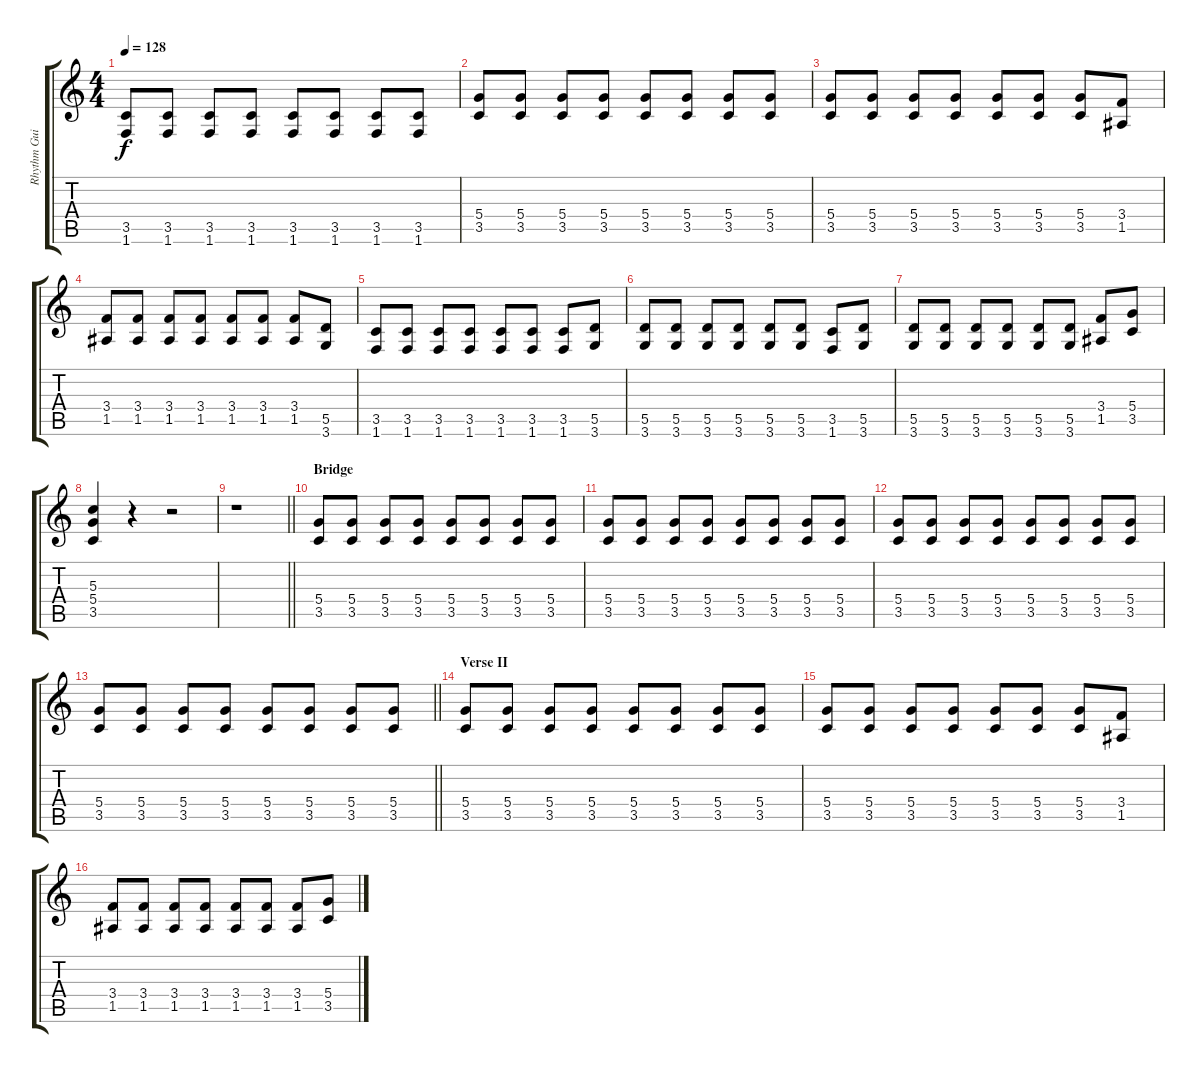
\track ("Rhythm Guitar" "Rhythm Gui") {instrument electricguitarmuted}
\staff {score tabs}
\tuning (E4 B3 G3 D3 A2 E2) {hide}
\ts (4 4)
\tempo 128
\clef g2
\ks c
(3.5 1.6).8{dy f} (3.5 1.6).8 (3.5 1.6).8 (3.5 1.6).8 (3.5 1.6).8 (3.5 1.6).8 (3.5 1.6).8 (3.5 1.6).8 |
(5.4 3.5).8 (5.4 3.5).8 (5.4 3.5).8 (5.4 3.5).8 (5.4 3.5).8 (5.4 3.5).8 (5.4 3.5).8 (5.4 3.5).8 |
(5.4 3.5).8 (5.4 3.5).8 (5.4 3.5).8 (5.4 3.5).8 (5.4 3.5).8 (5.4 3.5).8 (5.4 3.5).8 (3.4 1.5).8 |
(3.4 1.5).8 (3.4 1.5).8 (3.4 1.5).8 (3.4 1.5).8 (3.4 1.5).8 (3.4 1.5).8 (3.4 1.5).8 (5.5 3.6).8 |
(3.5 1.6).8 (3.5 1.6).8 (3.5 1.6).8 (3.5 1.6).8 (3.5 1.6).8 (3.5 1.6).8 (3.5 1.6).8 (5.5 3.6).8 |
(5.5 3.6).8 (5.5 3.6).8 (5.5 3.6).8 (5.5 3.6).8 (5.5 3.6).8 (5.5 3.6).8 (3.5 1.6).8 (5.5 3.6).8 |
(5.5 3.6).8 (5.5 3.6).8 (5.5 3.6).8 (5.5 3.6).8 (5.5 3.6).8 (5.5 3.6).8 (3.4 1.5).8 (5.4 3.5).8 |
(5.3 5.4 3.5).4 r.4 r.2 |
\barLineRight lightlight
r.1 |
\section ("" "Bridge")
(5.4 3.5).8 (5.4 3.5).8 (5.4 3.5).8 (5.4 3.5).8 (5.4 3.5).8 (5.4 3.5).8 (5.4 3.5).8 (5.4 3.5).8 |
(5.4 3.5).8 (5.4 3.5).8 (5.4 3.5).8 (5.4 3.5).8 (5.4 3.5).8 (5.4 3.5).8 (5.4 3.5).8 (5.4 3.5).8 |
(5.4 3.5).8 (5.4 3.5).8 (5.4 3.5).8 (5.4 3.5).8 (5.4 3.5).8 (5.4 3.5).8 (5.4 3.5).8 (5.4 3.5).8 |
\barLineRight lightlight
(5.4 3.5).8 (5.4 3.5).8 (5.4 3.5).8 (5.4 3.5).8 (5.4 3.5).8 (5.4 3.5).8 (5.4 3.5).8 (5.4 3.5).8 |
\section ("" "Verse II")
(5.4 3.5).8 (5.4 3.5).8 (5.4 3.5).8 (5.4 3.5).8 (5.4 3.5).8 (5.4 3.5).8 (5.4 3.5).8 (5.4 3.5).8 |
(5.4 3.5).8 (5.4 3.5).8 (5.4 3.5).8 (5.4 3.5).8 (5.4 3.5).8 (5.4 3.5).8 (5.4 3.5).8 (3.4 1.5).8 |
(3.4 1.5).8 (3.4 1.5).8 (3.4 1.5).8 (3.4 1.5).8 (3.4 1.5).8 (3.4 1.5).8 (3.4 1.5).8 (5.4 3.5).8
